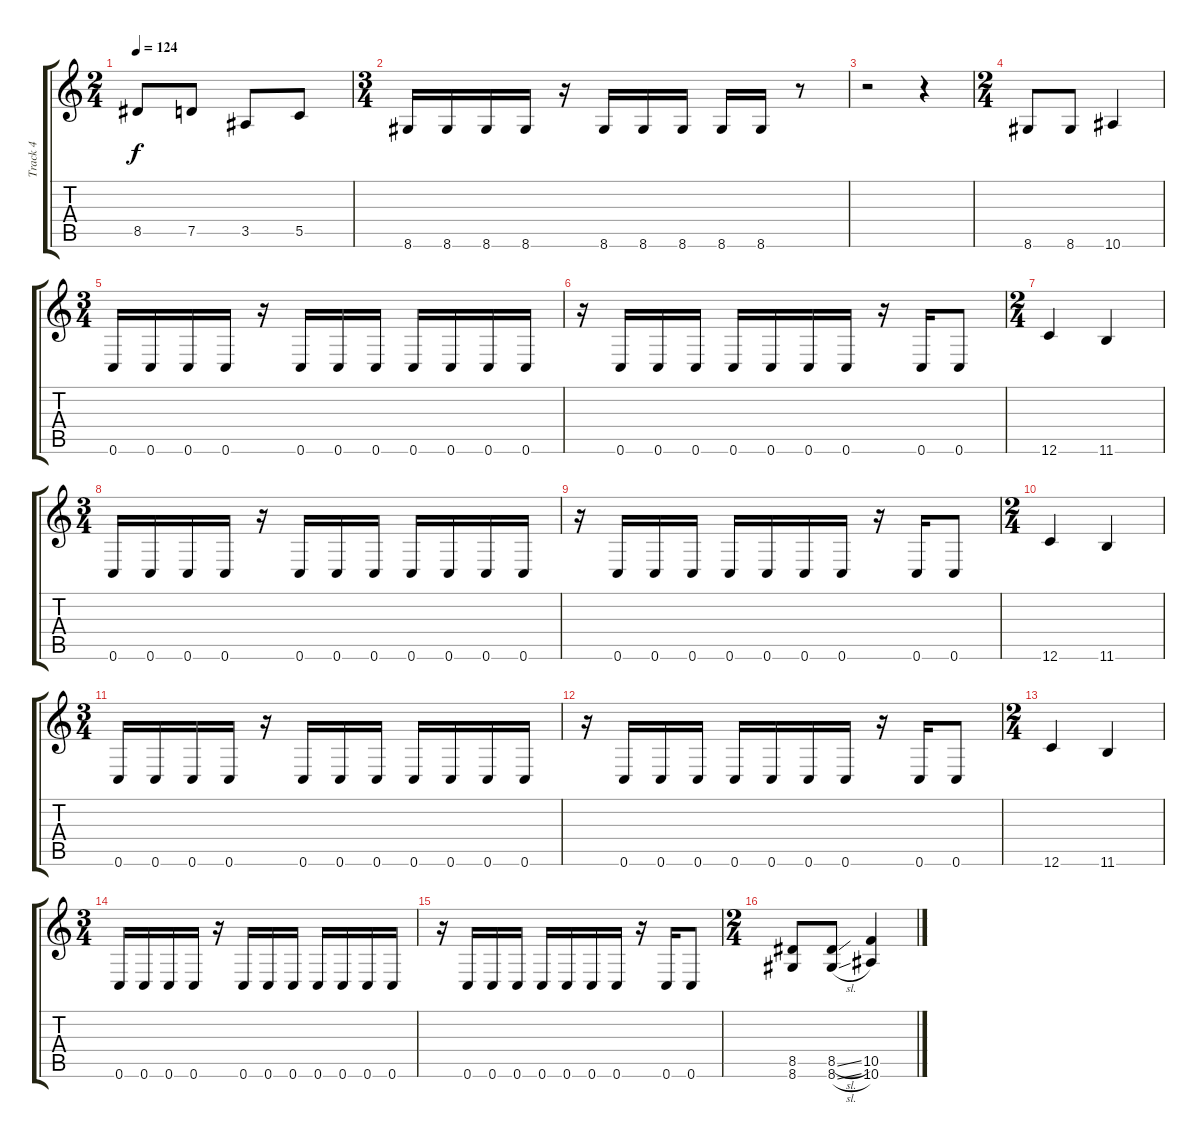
\track ("Track 4" "Track 4") {instrument electricbasspick}
\staff {score tabs}
\tuning (D4 A3 F3 C3 G2 C2) {hide}
\ts (2 4)
\tempo 124
\clef g2
\ks c
8.5.8{dy f} 7.5.8 3.5.8 5.5.8 |
\ts (3 4)
8.6.16 8.6.16 8.6.16 8.6.16 r.16 8.6.16 8.6.16 8.6.16 8.6.16 8.6.16 r.8 |
r.2 r.4 |
\ts (2 4)
8.6.8 8.6.8 10.6.4 |
\ts (3 4)
0.6.16 0.6.16 0.6.16 0.6.16 r.16 0.6.16 0.6.16 0.6.16 0.6.16 0.6.16 0.6.16 0.6.16 |
r.16 0.6.16 0.6.16 0.6.16 0.6.16 0.6.16 0.6.16 0.6.16 r.16 0.6.16 0.6.8 |
\ts (2 4)
12.6.4 11.6.4 |
\ts (3 4)
0.6.16 0.6.16 0.6.16 0.6.16 r.16 0.6.16 0.6.16 0.6.16 0.6.16 0.6.16 0.6.16 0.6.16 |
r.16 0.6.16 0.6.16 0.6.16 0.6.16 0.6.16 0.6.16 0.6.16 r.16 0.6.16 0.6.8 |
\ts (2 4)
12.6.4 11.6.4 |
\ts (3 4)
0.6.16 0.6.16 0.6.16 0.6.16 r.16 0.6.16 0.6.16 0.6.16 0.6.16 0.6.16 0.6.16 0.6.16 |
r.16 0.6.16 0.6.16 0.6.16 0.6.16 0.6.16 0.6.16 0.6.16 r.16 0.6.16 0.6.8 |
\ts (2 4)
12.6.4 11.6.4 |
\ts (3 4)
0.6.16 0.6.16 0.6.16 0.6.16 r.16 0.6.16 0.6.16 0.6.16 0.6.16 0.6.16 0.6.16 0.6.16 |
r.16 0.6.16 0.6.16 0.6.16 0.6.16 0.6.16 0.6.16 0.6.16 r.16 0.6.16 0.6.8 |
\ts (2 4)
(8.5 8.6).8 (8.5{sl} 8.6{sl}).8 (10.5 10.6).4
